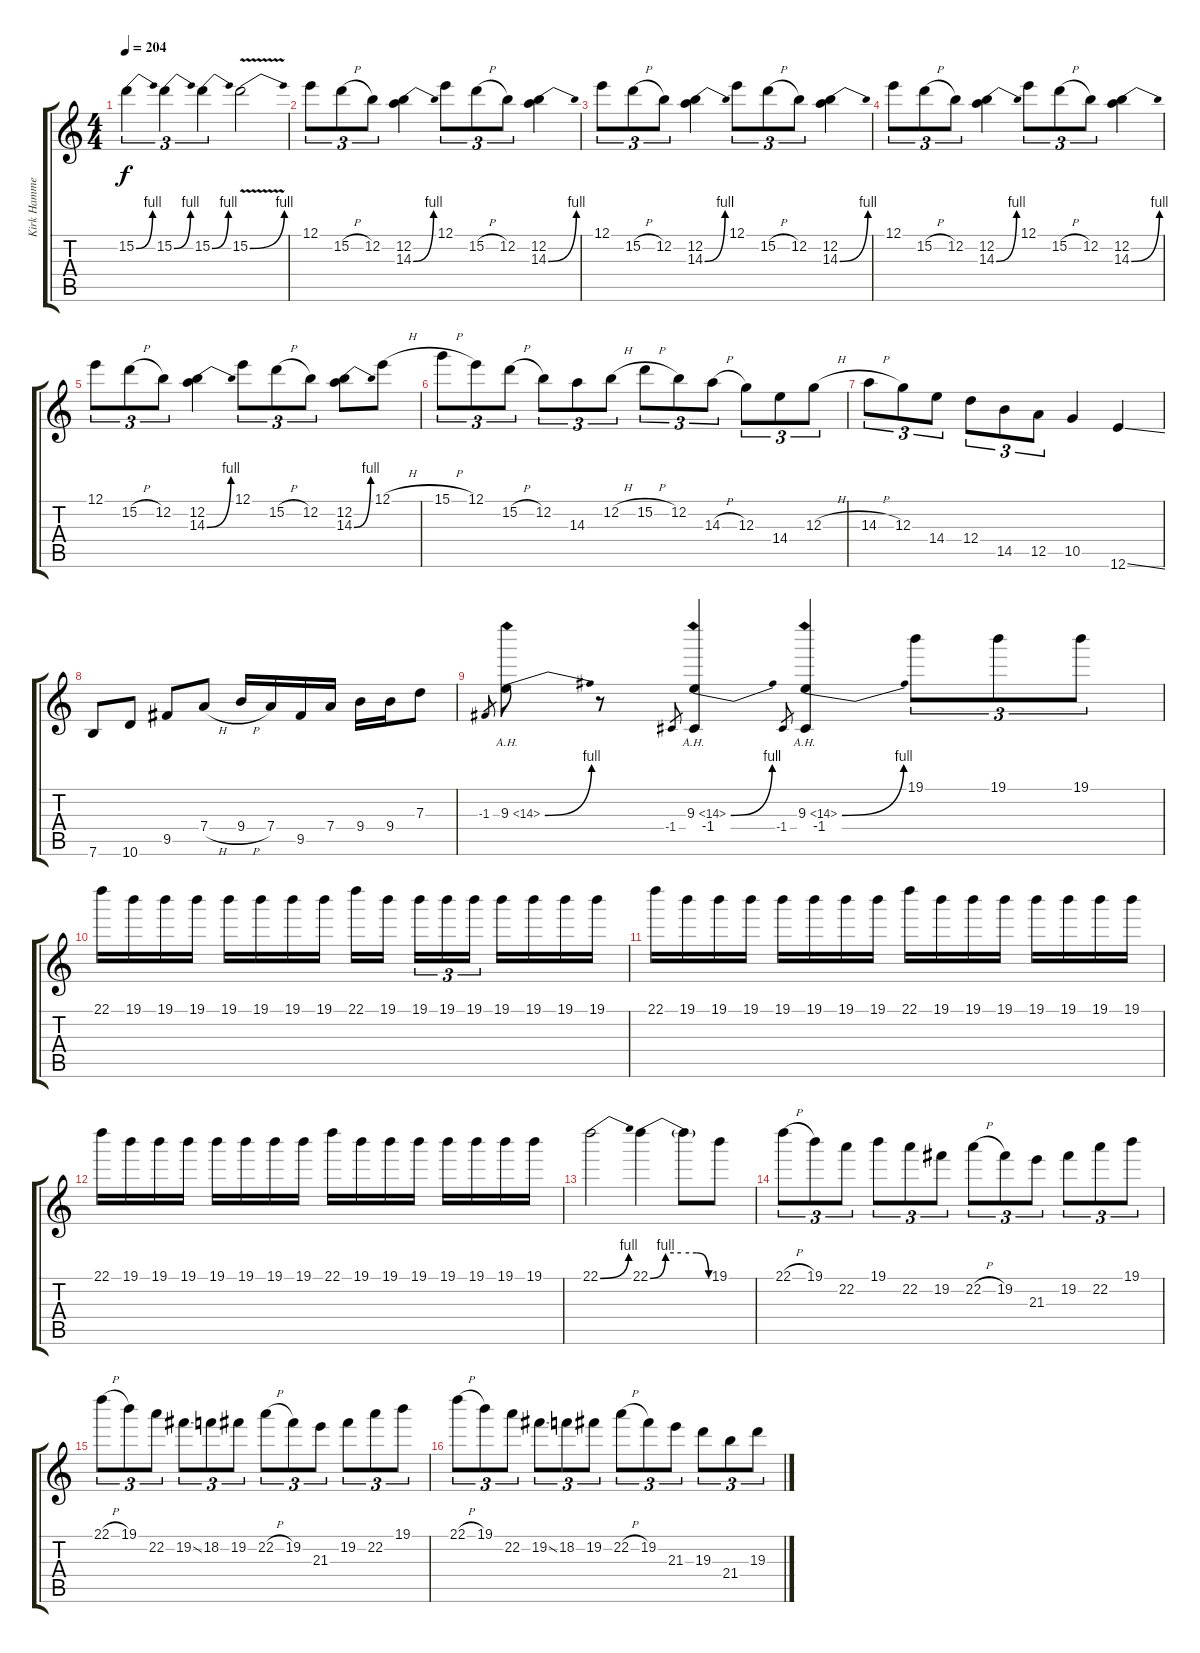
\track ("Kirk Hammet (Guitar 3)" "Kirk Hamme") {instrument overdrivenguitar}
\staff {score tabs}
\tuning (E4 B3 G3 D3 A2 E2) {hide}
\ts (4 4)
\tempo 204
\clef g2
\ks c
15.2{be (bend 0 0 60 4)}.4{tu (3 2) dy f} 15.2{be (bend 0 0 60 4)}.4{tu (3 2)} 15.2{be (bend 0 0 60 4)}.4{tu (3 2)} 15.2{be (bend 0 0 60 4) v}.2 |
12.1.8{tu (3 2)} 15.2{h}.8{tu (3 2)} 12.2.8{tu (3 2)} (12.2 14.3{be (bend 0 0 60 4)}).4 12.1.8{tu (3 2)} 15.2{h}.8{tu (3 2)} 12.2.8{tu (3 2)} (12.2 14.3{be (bend 0 0 60 4)}).4 |
12.1.8{tu (3 2)} 15.2{h}.8{tu (3 2)} 12.2.8{tu (3 2)} (12.2 14.3{be (bend 0 0 60 4)}).4 12.1.8{tu (3 2)} 15.2{h}.8{tu (3 2)} 12.2.8{tu (3 2)} (12.2 14.3{be (bend 0 0 60 4)}).4 |
12.1.8{tu (3 2)} 15.2{h}.8{tu (3 2)} 12.2.8{tu (3 2)} (12.2 14.3{be (bend 0 0 60 4)}).4 12.1.8{tu (3 2)} 15.2{h}.8{tu (3 2)} 12.2.8{tu (3 2)} (12.2 14.3{be (bend 0 0 60 4)}).4 |
12.1.8{tu (3 2)} 15.2{h}.8{tu (3 2)} 12.2.8{tu (3 2)} (12.2 14.3{be (bend 0 0 60 4)}).4 12.1.8{tu (3 2)} 15.2{h}.8{tu (3 2)} 12.2.8{tu (3 2)} (12.2 14.3{be (bend 0 0 60 4)}).8 12.1{h}.8 |
15.1{h}.8{tu (3 2)} 12.1.8{tu (3 2)} 15.2{h}.8{tu (3 2)} 12.2.8{tu (3 2)} 14.3.8{tu (3 2)} 12.2{h}.8{tu (3 2)} 15.2{h}.8{tu (3 2)} 12.2.8{tu (3 2)} 14.3{h}.8{tu (3 2)} 12.3.8{tu (3 2)} 14.4.8{tu (3 2)} 12.3{h}.8{tu (3 2)} |
14.3{h}.8{tu (3 2)} 12.3.8{tu (3 2)} 14.4.8{tu (3 2)} 12.4.8{tu (3 2)} 14.5.8{tu (3 2)} 12.5.8{tu (3 2)} 10.5.4 12.6{ss}.4 |
7.6.8 10.6.8 9.5.8 7.4{h}.8 9.4{h}.16 7.4.16 9.5.16 7.4.16 9.4.16 9.4.16 7.3.8 |
-1.3.8{gr} 9.3{be (bend 0 0 60 4) ah 5}.8 r.8 -1.4.8{gr} (9.3{be (bend 0 0 60 4) ah 5} -1.4).4 -1.4.8{gr} (9.3{be (bend 0 0 60 4) ah 5} -1.4).4 19.1.8{tu (3 2)} 19.1.8{tu (3 2)} 19.1.8{tu (3 2)} |
22.1.16 19.1.16 19.1.16 19.1.16 19.1.16 19.1.16 19.1.16 19.1.16 22.1.16 19.1.16 19.1.16{tu (3 2)} 19.1.16{tu (3 2)} 19.1.16{tu (3 2)} 19.1.16 19.1.16 19.1.16 19.1.16 |
22.1.16 19.1.16 19.1.16 19.1.16 19.1.16 19.1.16 19.1.16 19.1.16 22.1.16 19.1.16 19.1.16 19.1.16 19.1.16 19.1.16 19.1.16 19.1.16 |
22.1.16 19.1.16 19.1.16 19.1.16 19.1.16 19.1.16 19.1.16 19.1.16 22.1.16 19.1.16 19.1.16 19.1.16 19.1.16 19.1.16 19.1.16 19.1.16 |
22.1{be (bend 0 0 60 4)}.2 22.1{be (custom 0 0 15 4 30 4 45 4 57 0 60 0)}.4 22.1{t}.8 19.1.8 |
22.1{h}.8{tu (3 2)} 19.1.8{tu (3 2)} 22.2.8{tu (3 2)} 19.1.8{tu (3 2)} 22.2.8{tu (3 2)} 19.2.8{tu (3 2)} 22.2{h}.8{tu (3 2)} 19.2.8{tu (3 2)} 21.3.8{tu (3 2)} 19.2.8{tu (3 2)} 22.2.8{tu (3 2)} 19.1.8{tu (3 2)} |
22.1{h}.8{tu (3 2)} 19.1.8{tu (3 2)} 22.2.8{tu (3 2)} 19.2{ss}.8{tu (3 2)} 18.2.8{tu (3 2)} 19.2.8{tu (3 2)} 22.2{h}.8{tu (3 2)} 19.2.8{tu (3 2)} 21.3.8{tu (3 2)} 19.2.8{tu (3 2)} 22.2.8{tu (3 2)} 19.1.8{tu (3 2)} |
22.1{h}.8{tu (3 2)} 19.1.8{tu (3 2)} 22.2.8{tu (3 2)} 19.2{ss}.8{tu (3 2)} 18.2.8{tu (3 2)} 19.2.8{tu (3 2)} 22.2{h}.8{tu (3 2)} 19.2.8{tu (3 2)} 21.3.8{tu (3 2)} 19.3.8{tu (3 2)} 21.4.8{tu (3 2)} 19.3.8{tu (3 2)}
